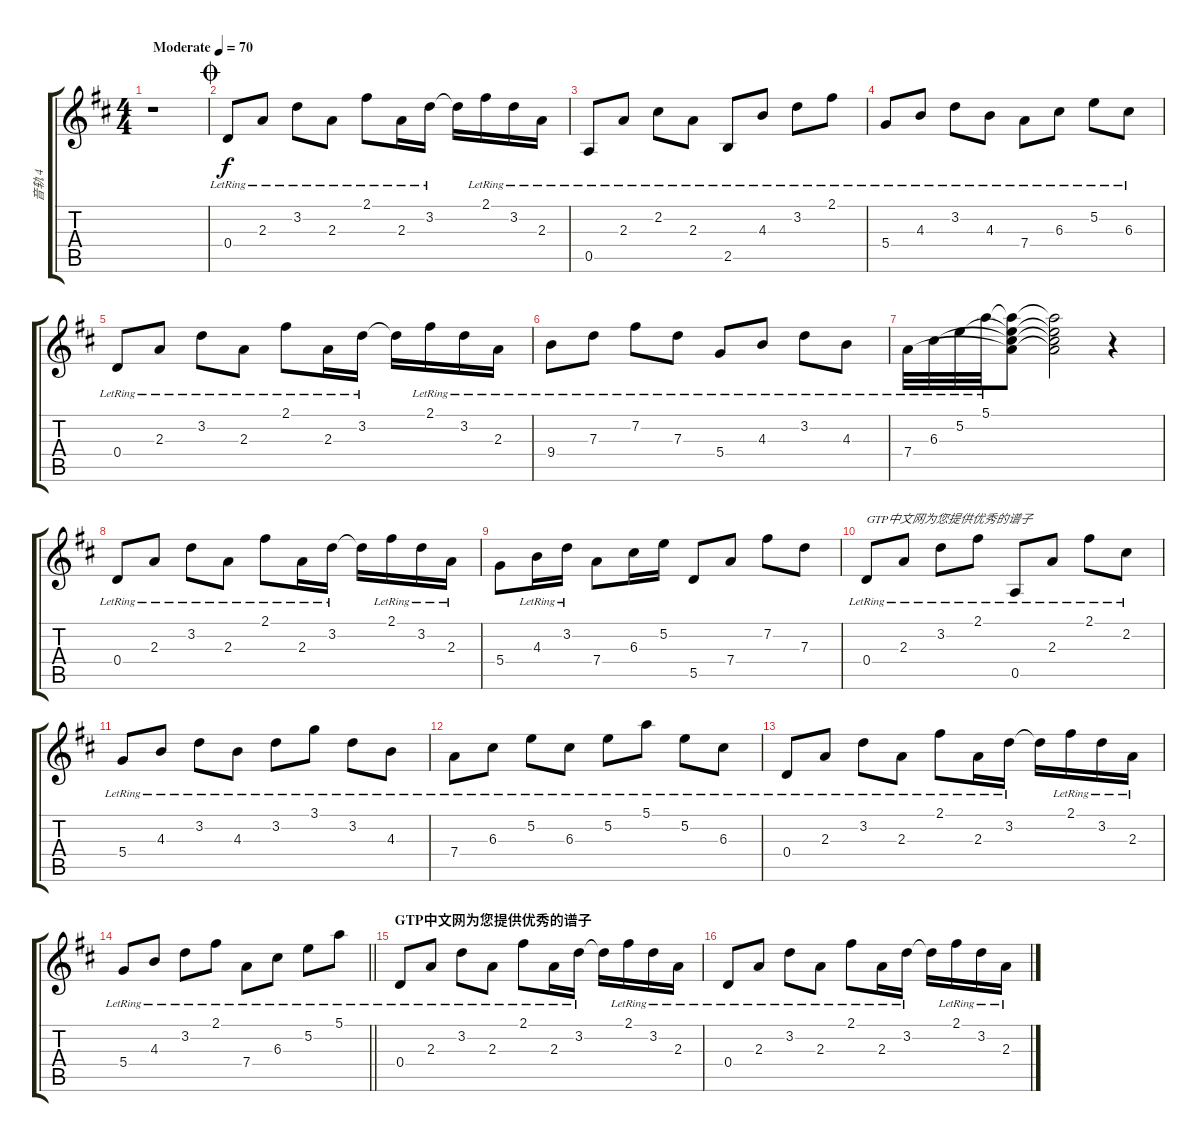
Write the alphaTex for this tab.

\track ("音轨 4" "音轨 4") {instrument electricguitarjazz}
\staff {score tabs}
\tuning (E4 B3 G3 D3 A2 E2) {hide}
\ts (4 4)
\tempo (70 "Moderate")
\clef g2
\ks d
r.1{dy f instrument electricguitarjazz} |
\jump coda
0.4{lr}.8 2.3{lr}.8 3.2{lr}.8 2.3{lr}.8 2.1{lr}.8 2.3{lr}.16 3.2{lr}.16 3.2{t}.16 2.1{lr}.16 3.2{lr}.16 2.3{lr}.16 |
0.5{lr}.8 2.3{lr}.8 2.2{lr}.8 2.3{lr}.8 2.5{lr}.8 4.3{lr}.8 3.2{lr}.8 2.1{lr}.8 |
5.4{lr}.8 4.3{lr}.8 3.2{lr}.8 4.3{lr}.8 7.4{lr}.8 6.3{lr}.8 5.2{lr}.8 6.3{lr}.8 |
0.4{lr}.8 2.3{lr}.8 3.2{lr}.8 2.3{lr}.8 2.1{lr}.8 2.3{lr}.16 3.2{lr}.16 3.2{t}.16 2.1{lr}.16 3.2{lr}.16 2.3{lr}.16 |
9.4{lr}.8 7.3{lr}.8 7.2{lr}.8 7.3{lr}.8 5.4{lr}.8 4.3{lr}.8 3.2{lr}.8 4.3{lr}.8 |
7.4{lr}.32 6.3{lr}.32 5.2{lr}.32 5.1{lr}.32 (5.1{t} 5.2{t} 6.3{t} 7.4{t}).8 (5.1{t} 5.2{t} 6.3{t} 7.4{t}).2 r.4 |
0.4{lr}.8 2.3{lr}.8 3.2{lr}.8 2.3{lr}.8 2.1{lr}.8 2.3{lr}.16 3.2{lr}.16 3.2{t}.16 2.1{lr}.16 3.2{lr}.16 2.3{lr}.16 |
5.4.8 4.3{lr}.16 3.2{lr}.16 7.4.8 6.3.16 5.2.16 5.5.8 7.4.8 7.2.8 7.3.8 |
0.4{lr}.8{txt "GTP中文网为您提供优秀的谱子"} 2.3{lr}.8 3.2{lr}.8 2.1{lr}.8 0.5{lr}.8 2.3{lr}.8 2.1{lr}.8 2.2{lr}.8 |
5.4{lr}.8 4.3{lr}.8 3.2{lr}.8 4.3{lr}.8 3.2{lr}.8 3.1{lr}.8 3.2{lr}.8 4.3{lr}.8 |
7.4{lr}.8 6.3{lr}.8 5.2{lr}.8 6.3{lr}.8 5.2{lr}.8 5.1{lr}.8 5.2{lr}.8 6.3{lr}.8 |
0.4{lr}.8 2.3{lr}.8 3.2{lr}.8 2.3{lr}.8 2.1{lr}.8 2.3{lr}.16 3.2{lr}.16 3.2{t}.16 2.1{lr}.16 3.2{lr}.16 2.3{lr}.16 |
\barLineRight lightlight
5.4{lr}.8 4.3{lr}.8 3.2{lr}.8 2.1{lr}.8 7.4{lr}.8 6.3{lr}.8 5.2{lr}.8 5.1{lr}.8 |
\section ("" "GTP中文网为您提供优秀的谱子")
0.4{lr}.8 2.3{lr}.8 3.2{lr}.8 2.3{lr}.8 2.1{lr}.8 2.3{lr}.16 3.2{lr}.16 3.2{t}.16 2.1{lr}.16 3.2{lr}.16 2.3{lr}.16 |
0.4{lr}.8 2.3{lr}.8 3.2{lr}.8 2.3{lr}.8 2.1{lr}.8 2.3{lr}.16 3.2{lr}.16 3.2{t}.16 2.1{lr}.16 3.2{lr}.16 2.3{lr}.16
